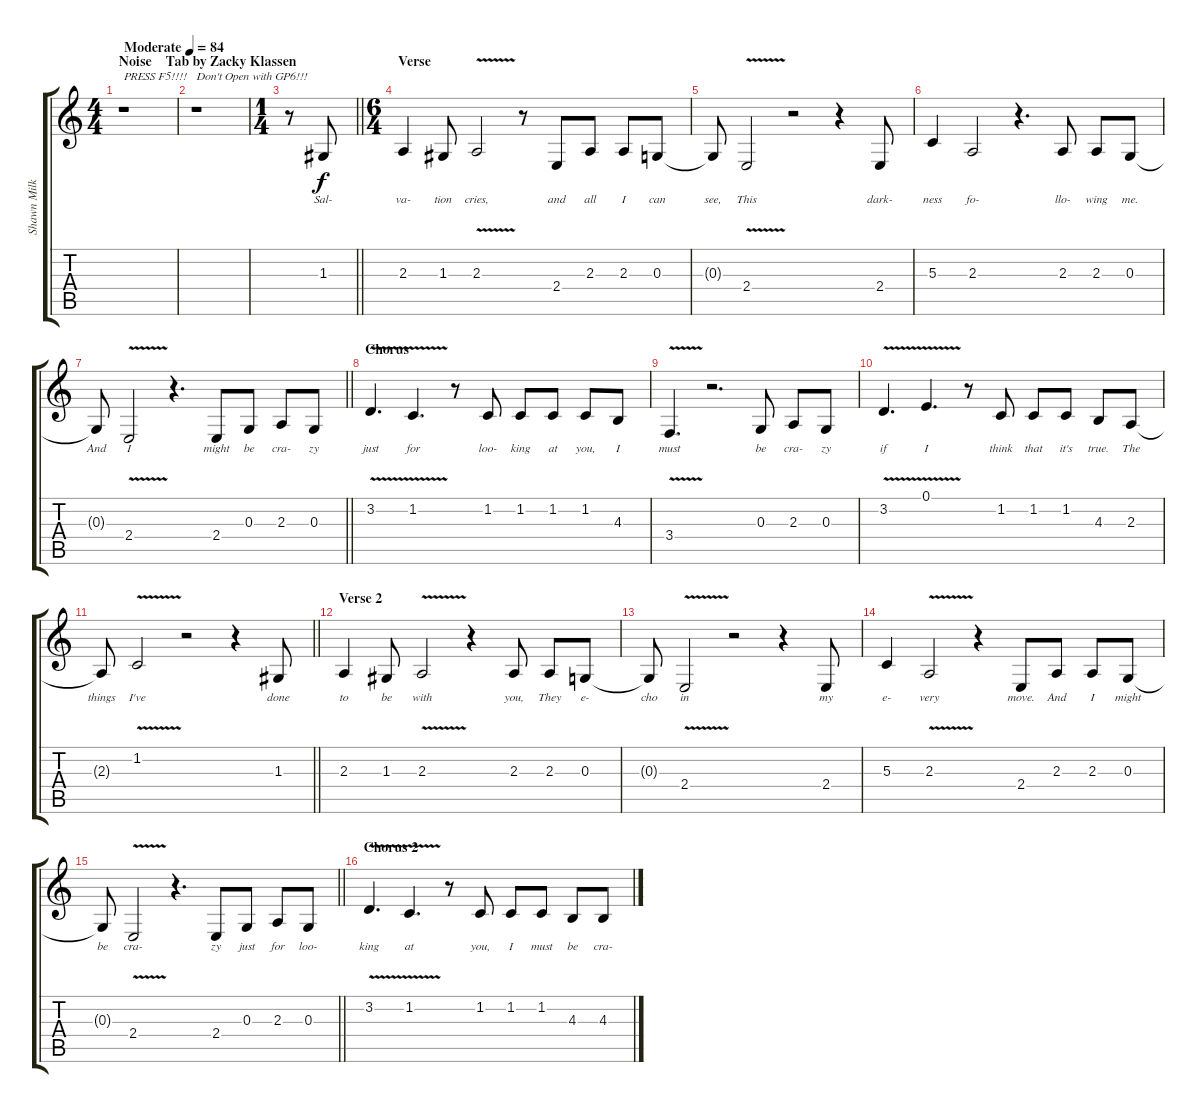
\track ("Shawn Milke [Vocals]" "Shawn Milk") {instrument clarinet}
\staff {score tabs}
\tuning (E4 B3 G3 D3 A2 E2) {hide}
\ts (4 4)
\section ("" "Noise    Tab by Zacky Klassen")
\tempo (84 "Moderate")
\clef g2
\ks c
r.1{txt "PRESS F5!!!!" dy f instrument clarinet} |
r.1{txt "Don't Open with GP6!!!"} |
\ts (1 4)
\barLineRight lightlight
r.8 1.3.8{lyrics (0 "Sal-") lyrics (1 "") lyrics (2 "") lyrics (3 "") lyrics (4 "")} |
\ts (6 4)
\section ("" "Verse")
2.3.4{lyrics (0 "va-") lyrics (1 "") lyrics (2 "") lyrics (3 "") lyrics (4 "")} 1.3.8{lyrics (0 "tion") lyrics (1 "") lyrics (2 "") lyrics (3 "") lyrics (4 "")} 2.3{v}.2{lyrics (0 "cries,") lyrics (1 "") lyrics (2 "") lyrics (3 "") lyrics (4 "")} r.8 2.4.8{lyrics (0 "and") lyrics (1 "") lyrics (2 "") lyrics (3 "") lyrics (4 "")} 2.3.8{lyrics (0 "all") lyrics (1 "") lyrics (2 "") lyrics (3 "") lyrics (4 "")} 2.3.8{lyrics (0 "I") lyrics (1 "") lyrics (2 "") lyrics (3 "") lyrics (4 "")} 0.3.8{lyrics (0 "can") lyrics (1 "") lyrics (2 "") lyrics (3 "") lyrics (4 "")} |
0.3{t}.8{lyrics (0 "see,") lyrics (1 "") lyrics (2 "") lyrics (3 "") lyrics (4 "")} 2.4{v}.2{lyrics (0 "This") lyrics (1 "") lyrics (2 "") lyrics (3 "") lyrics (4 "")} r.2 r.4 2.4.8{lyrics (0 "dark-") lyrics (1 "") lyrics (2 "") lyrics (3 "") lyrics (4 "")} |
5.3.4{lyrics (0 "ness") lyrics (1 "") lyrics (2 "") lyrics (3 "") lyrics (4 "")} 2.3.2{lyrics (0 "fo-") lyrics (1 "") lyrics (2 "") lyrics (3 "") lyrics (4 "")} r.4{d} 2.3.8{lyrics (0 "llo-") lyrics (1 "") lyrics (2 "") lyrics (3 "") lyrics (4 "")} 2.3.8{lyrics (0 "wing") lyrics (1 "") lyrics (2 "") lyrics (3 "") lyrics (4 "")} 0.3.8{lyrics (0 "me.") lyrics (1 "") lyrics (2 "") lyrics (3 "") lyrics (4 "")} |
\barLineRight lightlight
0.3{t}.8{lyrics (0 "And") lyrics (1 "") lyrics (2 "") lyrics (3 "") lyrics (4 "")} 2.4{v}.2{lyrics (0 "I") lyrics (1 "") lyrics (2 "") lyrics (3 "") lyrics (4 "")} r.4{d} 2.4.8{lyrics (0 "might") lyrics (1 "") lyrics (2 "") lyrics (3 "") lyrics (4 "")} 0.3.8{lyrics (0 "be") lyrics (1 "") lyrics (2 "") lyrics (3 "") lyrics (4 "")} 2.3.8{lyrics (0 "cra-") lyrics (1 "") lyrics (2 "") lyrics (3 "") lyrics (4 "")} 0.3.8{lyrics (0 "zy") lyrics (1 "") lyrics (2 "") lyrics (3 "") lyrics (4 "")} |
\section ("" "Chorus")
3.2{v}.4{d lyrics (0 "just") lyrics (1 "") lyrics (2 "") lyrics (3 "") lyrics (4 "")} 1.2{v}.4{d lyrics (0 "for") lyrics (1 "") lyrics (2 "") lyrics (3 "") lyrics (4 "")} r.8 1.2.8{lyrics (0 "loo-") lyrics (1 "") lyrics (2 "") lyrics (3 "") lyrics (4 "")} 1.2.8{lyrics (0 "king") lyrics (1 "") lyrics (2 "") lyrics (3 "") lyrics (4 "")} 1.2.8{lyrics (0 "at") lyrics (1 "") lyrics (2 "") lyrics (3 "") lyrics (4 "")} 1.2.8{lyrics (0 "you,") lyrics (1 "") lyrics (2 "") lyrics (3 "") lyrics (4 "")} 4.3.8{lyrics (0 "I") lyrics (1 "") lyrics (2 "") lyrics (3 "") lyrics (4 "")} |
3.4{v}.4{d lyrics (0 "must") lyrics (1 "") lyrics (2 "") lyrics (3 "") lyrics (4 "")} r.2{d} 0.3.8{lyrics (0 "be") lyrics (1 "") lyrics (2 "") lyrics (3 "") lyrics (4 "")} 2.3.8{lyrics (0 "cra-") lyrics (1 "") lyrics (2 "") lyrics (3 "") lyrics (4 "")} 0.3.8{lyrics (0 "zy") lyrics (1 "") lyrics (2 "") lyrics (3 "") lyrics (4 "")} |
3.2{v}.4{d lyrics (0 "if") lyrics (1 "") lyrics (2 "") lyrics (3 "") lyrics (4 "")} 0.1{v}.4{d lyrics (0 "I") lyrics (1 "") lyrics (2 "") lyrics (3 "") lyrics (4 "")} r.8 1.2.8{lyrics (0 "think") lyrics (1 "") lyrics (2 "") lyrics (3 "") lyrics (4 "")} 1.2.8{lyrics (0 "that") lyrics (1 "") lyrics (2 "") lyrics (3 "") lyrics (4 "")} 1.2.8{lyrics (0 "it's") lyrics (1 "") lyrics (2 "") lyrics (3 "") lyrics (4 "")} 4.3.8{lyrics (0 "true.") lyrics (1 "") lyrics (2 "") lyrics (3 "") lyrics (4 "")} 2.3.8{lyrics (0 "The") lyrics (1 "") lyrics (2 "") lyrics (3 "") lyrics (4 "")} |
\barLineRight lightlight
2.3{t}.8{lyrics (0 "things") lyrics (1 "") lyrics (2 "") lyrics (3 "") lyrics (4 "")} 1.2{v}.2{lyrics (0 "I've") lyrics (1 "") lyrics (2 "") lyrics (3 "") lyrics (4 "")} r.2 r.4 1.3.8{lyrics (0 "done") lyrics (1 "") lyrics (2 "") lyrics (3 "") lyrics (4 "")} |
\section ("" "Verse 2")
2.3.4{lyrics (0 "to") lyrics (1 "") lyrics (2 "") lyrics (3 "") lyrics (4 "")} 1.3.8{lyrics (0 "be") lyrics (1 "") lyrics (2 "") lyrics (3 "") lyrics (4 "")} 2.3{v}.2{lyrics (0 "with") lyrics (1 "") lyrics (2 "") lyrics (3 "") lyrics (4 "")} r.4 2.3.8{lyrics (0 "you,") lyrics (1 "") lyrics (2 "") lyrics (3 "") lyrics (4 "")} 2.3.8{lyrics (0 "They") lyrics (1 "") lyrics (2 "") lyrics (3 "") lyrics (4 "")} 0.3.8{lyrics (0 "e-") lyrics (1 "") lyrics (2 "") lyrics (3 "") lyrics (4 "")} |
0.3{t}.8{lyrics (0 "cho") lyrics (1 "") lyrics (2 "") lyrics (3 "") lyrics (4 "")} 2.4{v}.2{lyrics (0 "in") lyrics (1 "") lyrics (2 "") lyrics (3 "") lyrics (4 "")} r.2 r.4 2.4.8{lyrics (0 "my") lyrics (1 "") lyrics (2 "") lyrics (3 "") lyrics (4 "")} |
5.3.4{lyrics (0 "e-") lyrics (1 "") lyrics (2 "") lyrics (3 "") lyrics (4 "")} 2.3{v}.2{lyrics (0 "very") lyrics (1 "") lyrics (2 "") lyrics (3 "") lyrics (4 "")} r.4 2.4.8{lyrics (0 "move.") lyrics (1 "") lyrics (2 "") lyrics (3 "") lyrics (4 "")} 2.3.8{lyrics (0 "And") lyrics (1 "") lyrics (2 "") lyrics (3 "") lyrics (4 "")} 2.3.8{lyrics (0 "I") lyrics (1 "") lyrics (2 "") lyrics (3 "") lyrics (4 "")} 0.3.8{lyrics (0 "might") lyrics (1 "") lyrics (2 "") lyrics (3 "") lyrics (4 "")} |
\barLineRight lightlight
0.3{t}.8{lyrics (0 "be") lyrics (1 "") lyrics (2 "") lyrics (3 "") lyrics (4 "")} 2.4{v}.2{lyrics (0 "cra-") lyrics (1 "") lyrics (2 "") lyrics (3 "") lyrics (4 "")} r.4{d} 2.4.8{lyrics (0 "zy") lyrics (1 "") lyrics (2 "") lyrics (3 "") lyrics (4 "")} 0.3.8{lyrics (0 "just") lyrics (1 "") lyrics (2 "") lyrics (3 "") lyrics (4 "")} 2.3.8{lyrics (0 "for") lyrics (1 "") lyrics (2 "") lyrics (3 "") lyrics (4 "")} 0.3.8{lyrics (0 "loo-") lyrics (1 "") lyrics (2 "") lyrics (3 "") lyrics (4 "")} |
\section ("" "Chorus 2")
3.2{v}.4{d lyrics (0 "king") lyrics (1 "") lyrics (2 "") lyrics (3 "") lyrics (4 "")} 1.2{v}.4{d lyrics (0 "at") lyrics (1 "") lyrics (2 "") lyrics (3 "") lyrics (4 "")} r.8 1.2.8{lyrics (0 "you,") lyrics (1 "") lyrics (2 "") lyrics (3 "") lyrics (4 "")} 1.2.8{lyrics (0 "I") lyrics (1 "") lyrics (2 "") lyrics (3 "") lyrics (4 "")} 1.2.8{lyrics (0 "must") lyrics (1 "") lyrics (2 "") lyrics (3 "") lyrics (4 "")} 4.3.8{lyrics (0 "be") lyrics (1 "") lyrics (2 "") lyrics (3 "") lyrics (4 "")} 4.3.8{lyrics (0 "cra-") lyrics (1 "") lyrics (2 "") lyrics (3 "") lyrics (4 "")}
